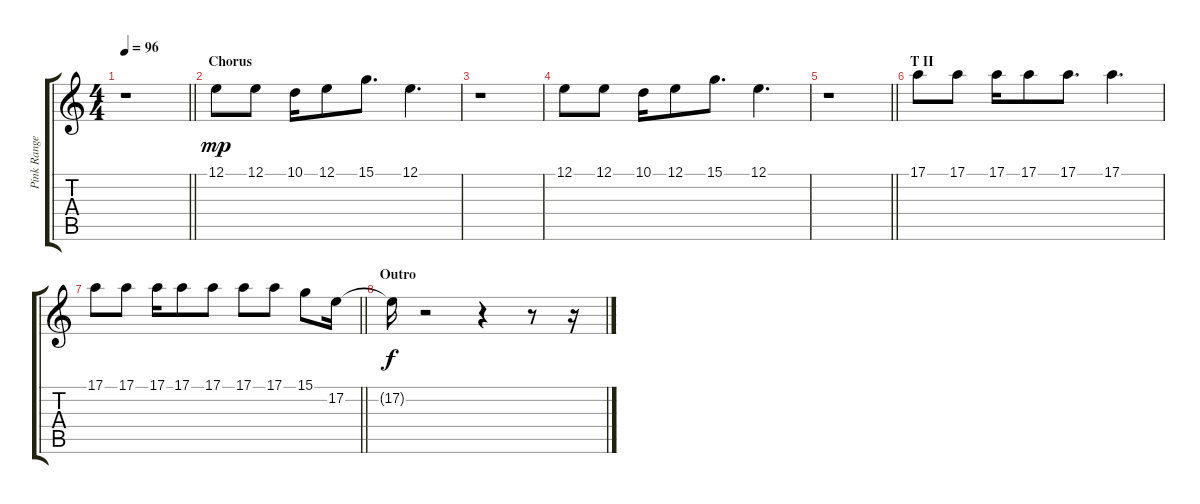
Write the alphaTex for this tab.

\track ("Pink Ranger Vocals" "Pink Range") {instrument altosax}
\staff {score tabs}
\tuning (E4 B3 G3 D3 A2 E2) {hide}
\ts (4 4)
\tempo 96
\clef g2
\barLineRight lightlight
\ks c
r.1{dy f} |
\section ("" "Chorus")
12.1.8{dy mp} 12.1.8 10.1.16 12.1.8 15.1.8{d} 12.1.4{d} |
r.1 |
12.1.8 12.1.8 10.1.16 12.1.8 15.1.8{d} 12.1.4{d} |
\barLineRight lightlight
r.1 |
\section ("" "T II")
17.1.8 17.1.8 17.1.16 17.1.8 17.1.8{d} 17.1.4{d} |
\barLineRight lightlight
17.1.8 17.1.8 17.1.16 17.1.8 17.1.8 17.1.8 17.1.8 15.1.8 17.2.16 |
\section ("" "Outro")
17.2{t}.16{dy f} r.2 r.4 r.8 r.16
